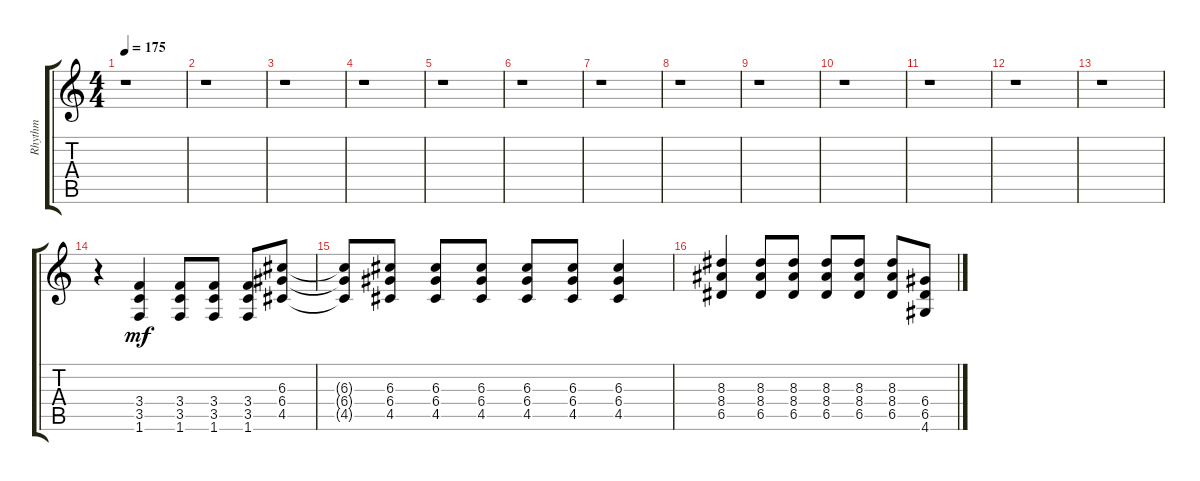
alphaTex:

\track ("Rhythm" "Rhythm") {instrument overdrivenguitar}
\staff {score tabs}
\tuning (E4 B3 G3 D3 A2 E2) {hide}
\ts (4 4)
\tempo 175
\clef g2
\ks c
r.1{dy mf} |
r.1 |
r.1 |
r.1 |
r.1 |
r.1 |
r.1 |
r.1 |
r.1 |
r.1 |
r.1 |
r.1 |
r.1 |
r.4 (3.4 3.5 1.6).4 (3.4 3.5 1.6).8 (3.4 3.5 1.6).8 (3.4 3.5 1.6).8 (6.3 6.4 4.5).8 |
(6.3{t} 6.4{t} 4.5{t}).8 (6.3 6.4 4.5).8 (6.3 6.4 4.5).8 (6.3 6.4 4.5).8 (6.3 6.4 4.5).8 (6.3 6.4 4.5).8 (6.3 6.4 4.5).4 |
(8.3 8.4 6.5).4 (8.3 8.4 6.5).8 (8.3 8.4 6.5).8 (8.3 8.4 6.5).8 (8.3 8.4 6.5).8 (8.3 8.4 6.5).8 (6.4 6.5 4.6).8
